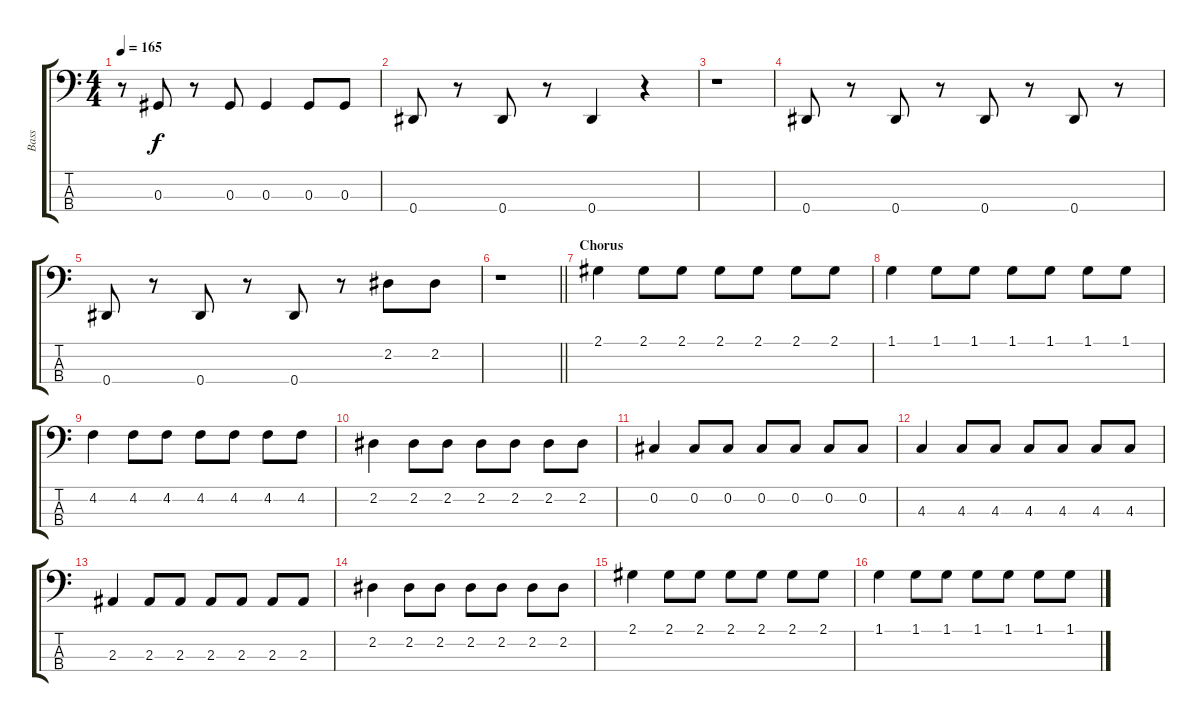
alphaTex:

\track ("Bass" "Bass") {instrument electricbasspick}
\staff {score tabs}
\tuning (Gb2 Db2 Ab1 Eb1) {hide}
\ts (4 4)
\tempo 165
\clef f4
\ks c
r.8{dy f} 0.3.8 r.8 0.3.8 0.3.4 0.3.8 0.3.8 |
0.4.8 r.8 0.4.8 r.8 0.4.4 r.4 |
r.1 |
0.4.8 r.8 0.4.8 r.8 0.4.8 r.8 0.4.8 r.8 |
0.4.8 r.8 0.4.8 r.8 0.4.8 r.8 2.2.8 2.2.8 |
\barLineRight lightlight
r.1 |
\section ("" "Chorus")
2.1.4 2.1.8 2.1.8 2.1.8 2.1.8 2.1.8 2.1.8 |
1.1.4 1.1.8 1.1.8 1.1.8 1.1.8 1.1.8 1.1.8 |
4.2.4 4.2.8 4.2.8 4.2.8 4.2.8 4.2.8 4.2.8 |
2.2.4 2.2.8 2.2.8 2.2.8 2.2.8 2.2.8 2.2.8 |
0.2.4 0.2.8 0.2.8 0.2.8 0.2.8 0.2.8 0.2.8 |
4.3.4 4.3.8 4.3.8 4.3.8 4.3.8 4.3.8 4.3.8 |
2.3.4 2.3.8 2.3.8 2.3.8 2.3.8 2.3.8 2.3.8 |
2.2.4 2.2.8 2.2.8 2.2.8 2.2.8 2.2.8 2.2.8 |
2.1.4 2.1.8 2.1.8 2.1.8 2.1.8 2.1.8 2.1.8 |
1.1.4 1.1.8 1.1.8 1.1.8 1.1.8 1.1.8 1.1.8
